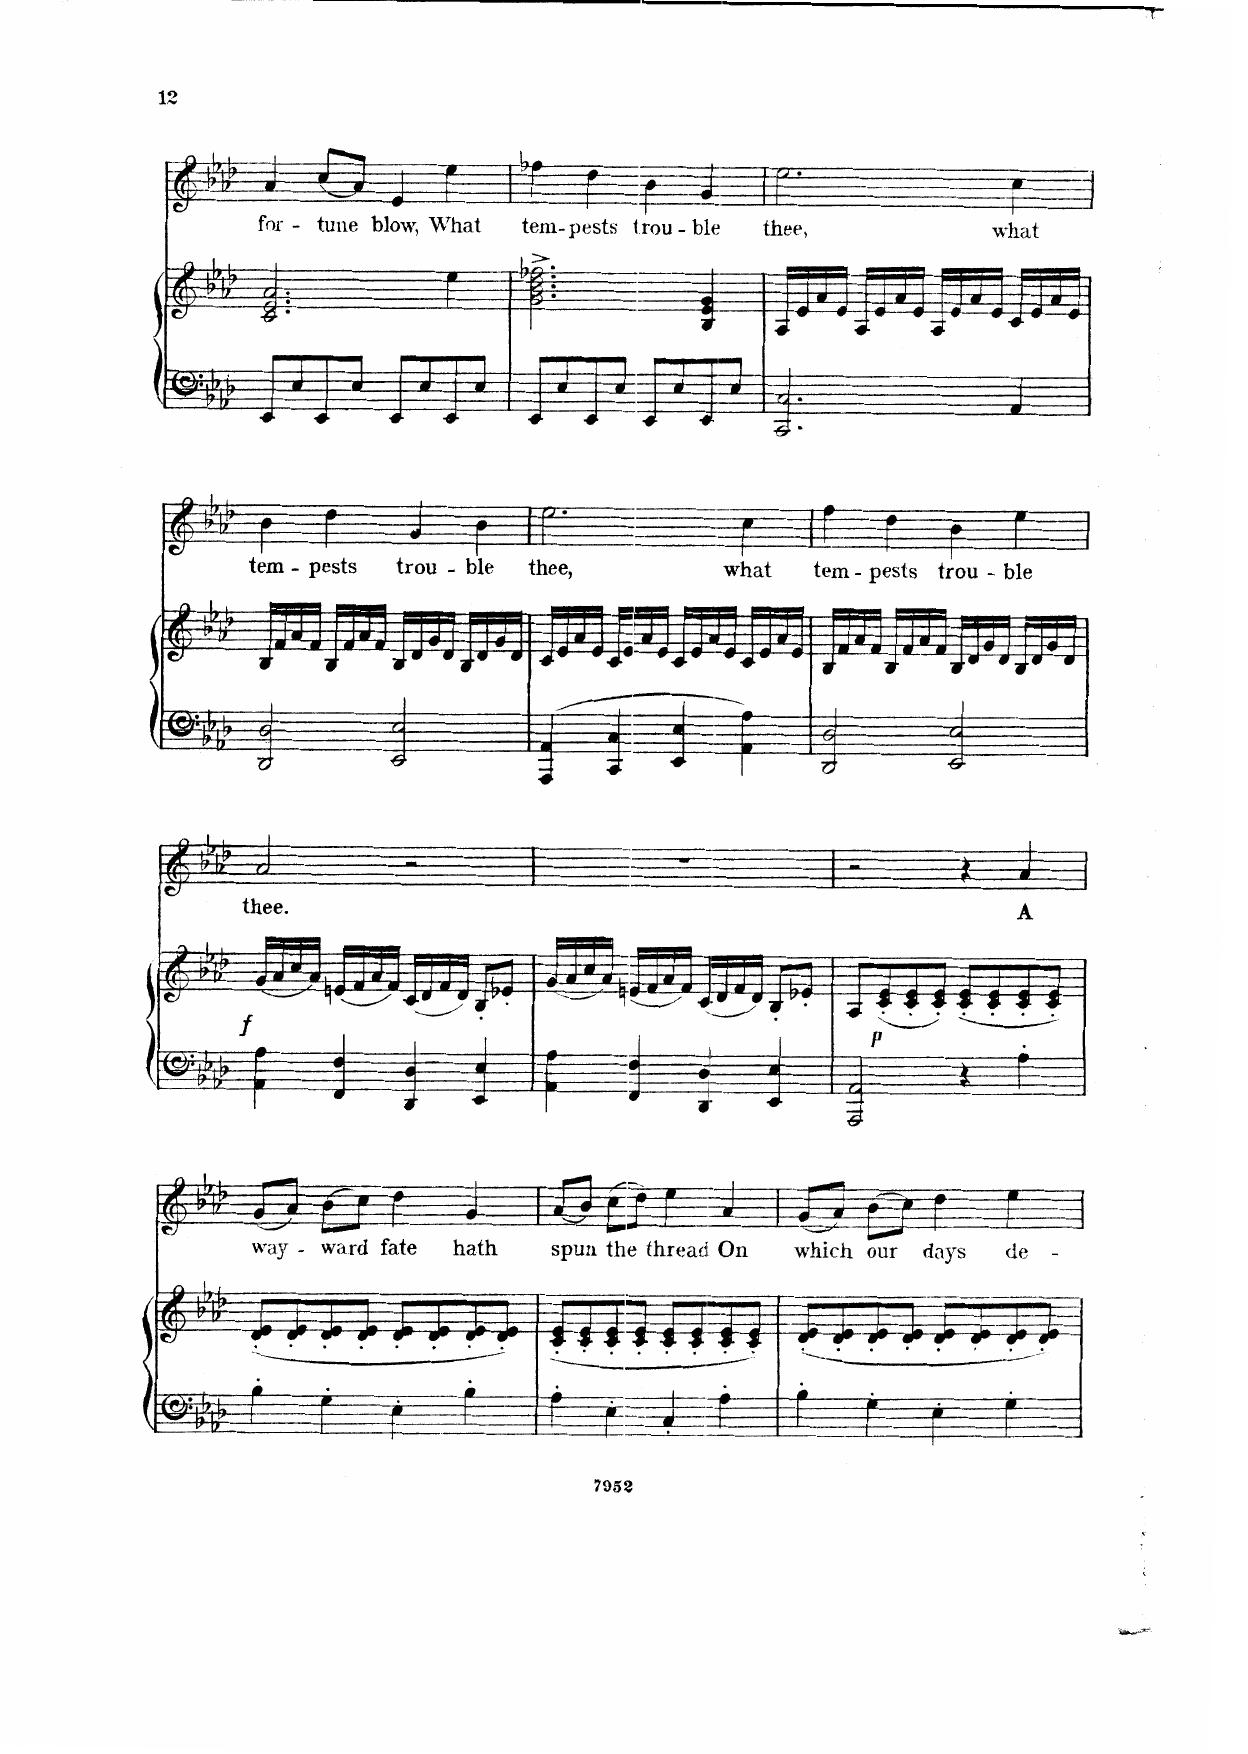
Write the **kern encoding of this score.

**kern	**kern	**dynam	**kern	**text
*part2	*part2	*part2	*part1	*part1
*staff3	*staff2	*staff2/3	*staff1	*staff1
*I"Piano	*	*	*I"Voice	*
*I'Pno	*	*	*	*
*clefF4	*clefG2	*	*clefG2	*
*k[b-e-a-d-]	*k[b-e-a-d-]	*	*k[b-e-a-d-]	*
*M4/4	*M4/4	*	*M4/4	*
*met(c)	*met(c)	*	*met(c)	*
=28	=28	=28	=28	=28
8EE-/L	2.c/ 2.e-/ 2.a-/	.	4a-/	for-
8E-/	.	.	.	.
8EE-/	.	.	(8cc/L	-tune
8E-/J	.	.	8a-/J)	.
8EE-/L	.	.	4e-/	blow,
8E-/	.	.	.	.
8EE-/	4ee-\	.	4ee-\	What
8E-/J	.	.	.	.
=29	=29	=29	=29	=29
8EE-/L	2.g\^ 2.b-\^ 2.dd-\^ 2.ff-X\^	.	4ff-X\	tem-
8E-/	.	.	.	.
8EE-/	.	.	4dd-\	-pests
8E-/J	.	.	.	.
8EE-/L	.	.	4b-\	trou-
8E-/	.	.	.	.
8EE-/	4B-/ 4e-/ 4g/	.	4g/	-ble
8E-/J	.	.	.	.
=30	=30	=30	=30	=30
2.CC/ 2.C/	16A-/LL	.	2.ee-\	thee,
.	16e-/	.	.	.
.	16a-/	.	.	.
.	16e-/JJ	.	.	.
.	16A-/LL	.	.	.
.	16e-/	.	.	.
.	16a-/	.	.	.
.	16e-/JJ	.	.	.
.	16A-/LL	.	.	.
.	16e-/	.	.	.
.	16a-/	.	.	.
.	16e-/JJ	.	.	.
4AA-/	16c/LL	.	4cc\	what
.	16e-/	.	.	.
.	16a-/	.	.	.
.	16e-/JJ	.	.	.
=31	=31	=31	=31	=31
2DD-/ 2D-/	16B-/LL	.	4b-\	tem-
.	16f/	.	.	.
.	16a-/	.	.	.
.	16f/JJ	.	.	.
.	16B-/LL	.	4dd-\	-pests
.	16f/	.	.	.
.	16a-/	.	.	.
.	16f/JJ	.	.	.
2EE-/ 2E-/	16B-/LL	.	4g/	trou-
.	16d-/	.	.	.
.	16g/	.	.	.
.	16d-/JJ	.	.	.
.	16B-/LL	.	4b-\	-ble
.	16d-/	.	.	.
.	16g/	.	.	.
.	16d-/JJ	.	.	.
=32	=32	=32	=32	=32
4AAA-/ 4AA-/	16c/LL	.	2.ee-\	thee,
.	16e-/	.	.	.
.	16a-/	.	.	.
.	16e-/JJ	.	.	.
4CC/ 4C/	16c/LL	.	.	.
.	16e-/	.	.	.
.	16a-/	.	.	.
.	16e-/JJ	.	.	.
4EE-/ 4E-/	16c/LL	.	.	.
.	16e-/	.	.	.
.	16a-/	.	.	.
.	16e-/JJ	.	.	.
4AA-\ 4A-\	16c/LL	.	4cc\	what
.	16e-/	.	.	.
.	16a-/	.	.	.
.	16e-/JJ	.	.	.
=33	=33	=33	=33	=33
2DD-/ 2D-/	16B-/LL	.	4ff\	tem-
.	16f/	.	.	.
.	16a-/	.	.	.
.	16f/JJ	.	.	.
.	16B-/LL	.	4dd-\	-pests
.	16f/	.	.	.
.	16a-/	.	.	.
.	16f/JJ	.	.	.
2EE-/ 2E-/	16B-/LL	.	4b-\	trou-
.	16d-/	.	.	.
.	16g/	.	.	.
.	16d-/JJ	.	.	.
.	16B-/LL	.	4ee-\	-ble
.	16d-/	.	.	.
.	16g/	.	.	.
.	16d-/JJ	.	.	.
=34	=34	=34	=34	=34
!	!	!LO:DY:b	!	!
4AA-\ 4A-\	(16g/LL	f	2a-/	thee.
.	16a-/	.	.	.
.	16cc/	.	.	.
.	16a-/JJ)	.	.	.
4FF/ 4F/	(16en/LL	.	.	.
.	16f/	.	.	.
.	16a-/	.	.	.
.	16f/JJ)	.	.	.
4DD-/ 4D-/	(16c/LL	.	2r	.
.	16d-/	.	.	.
.	16f/	.	.	.
.	16d-/JJ)	.	.	.
4EE-/ 4E-/	8B-'/L	.	.	.
.	8e-X'/J	.	.	.
=35	=35	=35	=35	=35
4AA-\ 4A-\	(16g/LL	.	1r	.
.	16a-/	.	.	.
.	16cc/	.	.	.
.	16a-/JJ)	.	.	.
4FF/ 4F/	(16en/LL	.	.	.
.	16f/	.	.	.
.	16a-/	.	.	.
.	16f/JJ)	.	.	.
4DD-/ 4D-/	(16c/LL	.	.	.
.	16d-/	.	.	.
.	16f/	.	.	.
.	16d-/JJ)	.	.	.
4EE-/ 4E-/	8B-'/L	.	.	.
.	8e-X'/J	.	.	.
=36	=36	=36	=36	=36
2AAA-/ 2AA-/	8A-/L	.	2r	.
!	!	!LO:DY:b	!	!
.	(8c/' 8e-/'	p	.	.
.	8c/' 8e-/'	.	.	.
.	8c/' 8e-/'J)	.	.	.
4r	(8c/' 8e-/'L	.	4r	.
.	8c/' 8e-/'	.	.	.
4A-'\	8c/' 8e-/'	.	4a-/	A
.	8c/' 8e-/'J)	.	.	.
=37	=37	=37	=37	=37
4B-'\	(8d-/' 8e-/'L	.	(8g/L	way-
.	8d-/' 8e-/'	.	8a-/J)	.
4G'\	8d-/' 8e-/'	.	(8b-\L	-ward
.	8d-/' 8e-/'J	.	8cc\J)	.
4E-'\	8d-/' 8e-/'L	.	4dd-\	fate
.	8d-/' 8e-/'	.	.	.
4B-'\	8d-/' 8e-/'	.	4g/	hath
.	8d-/' 8e-/'J)	.	.	.
=38	=38	=38	=38	=38
4A-'\	(8c/' 8e-/'L	.	(8a-/L	spun
.	8c/' 8e-/'	.	8b-/J)	.
4E-'\	8c/' 8e-/'	.	(8cc\L	the
.	8c/' 8e-/'J	.	8dd-\J)	.
4C'/	8c/' 8e-/'L	.	4ee-\	thread
.	8c/' 8e-/'	.	.	.
4A-'\	8c/' 8e-/'	.	4a-/	On
.	8c/' 8e-/'J)	.	.	.
=39	=39	=39	=39	=39
4B-'\	(8d-/' 8e-/'L	.	(8g/L	which
.	8d-/' 8e-/'	.	8a-/J)	.
4G'\	8d-/' 8e-/'	.	(8b-\L	our
.	8d-/' 8e-/'J	.	8cc\J)	.
4E-'\	8d-/' 8e-/'L	.	4dd-\	days
.	8d-/' 8e-/'	.	.	.
4G'\	8d-/' 8e-/'	.	4ee-\	de-
.	8d-/' 8e-/'J)	.	.	.
=	=	=	=	=
*-	*-	*-	*-	*-
